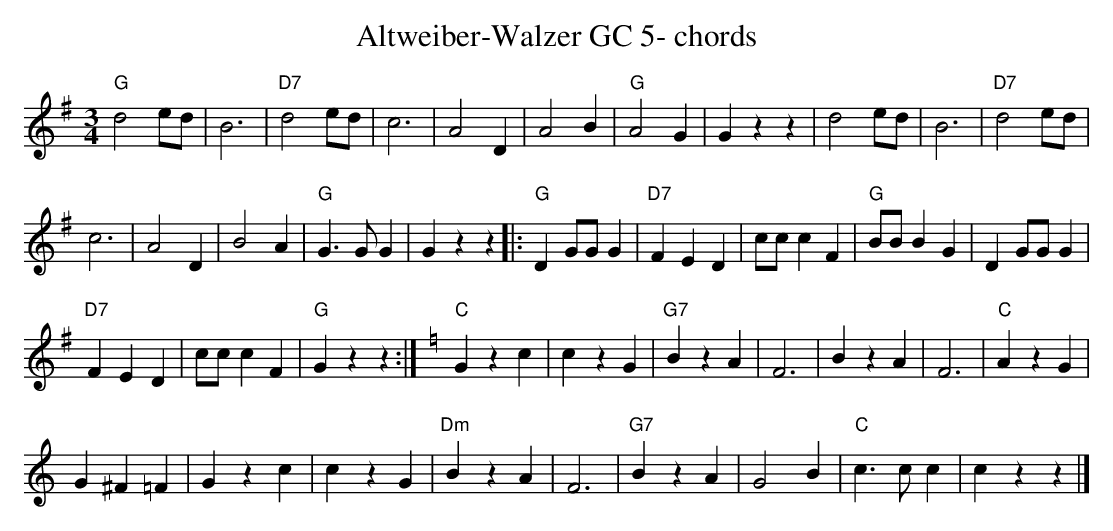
X:1
T:Altweiber-Walzer GC 5- chords
M:3/4
L:1/4
K:G %%MIDI gchordon
"G"d2e/2d/2 | B3 | "D7"d2e/2d/2 | c3 | A2D | A2B | "G"A2G | Gzz | d2e/2d/2 | B3 | "D7"d2 e/2d/2 |
c3 | A2D | B2A | "G"G>GG | Gzz |: "G"DG/2G/2G | "D7"FED | c/2c/2cF | "G"B/2B/2BG | DG/2G/2G |
"D7"FED | c/2c/2cF | "G"Gzz :| [K:C] "C"Gzc | czG | "G7"BzA | F3 | BzA | F3 | "C"AzG |
G^F=F | Gzc | czG | "Dm"BzA | F3 | "G7"BzA | G2B | "C"c>cc | czz |]
